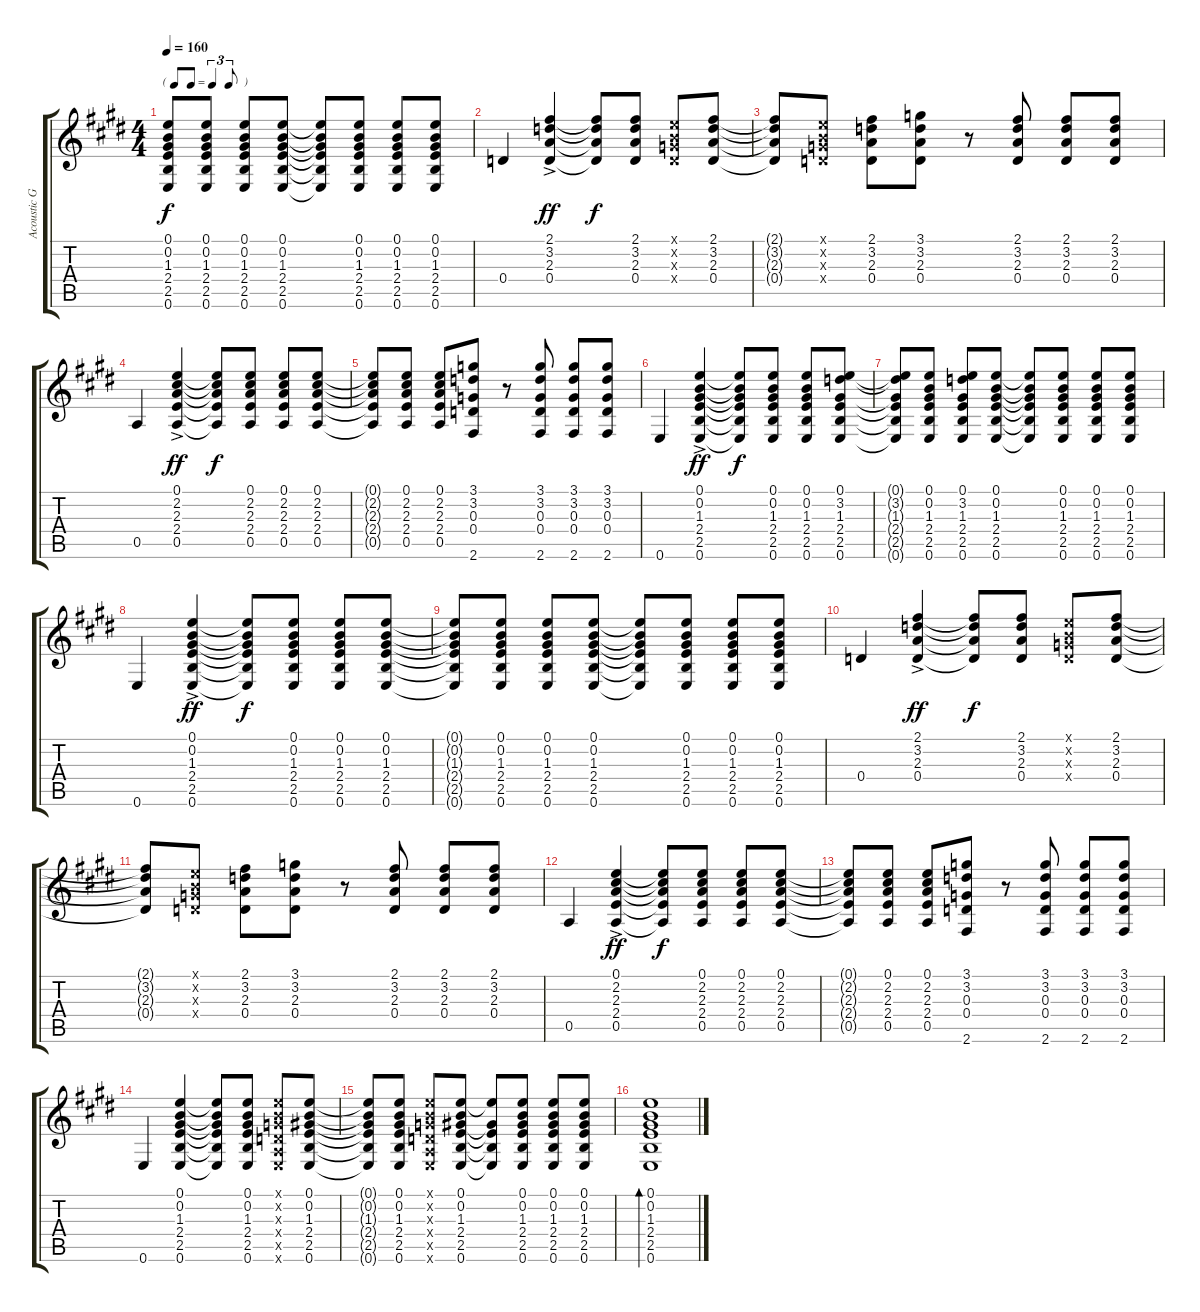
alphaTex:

\track ("Acoustic Guitar" "Acoustic G") {instrument acousticguitarsteel}
\staff {score tabs}
\tuning (E4 B3 G3 D3 A2 E2) {hide}
\ts (4 4)
\tf triplet8th
\tempo 160
\clef g2
\ks e
(0.1{t} 0.2{t} 1.3{t} 2.4{t} 2.5{t} 0.6{t}).8{dy f} (0.1 0.2 1.3 2.4 2.5 0.6).8 (0.1 0.2 1.3 2.4 2.5 0.6).8 (0.1 0.2 1.3 2.4 2.5 0.6).8 (0.1{t} 0.2{t} 1.3{t} 2.4{t} 2.5{t} 0.6{t}).8 (0.1 0.2 1.3 2.4 2.5 0.6).8 (0.1 0.2 1.3 2.4 2.5 0.6).8 (0.1 0.2 1.3 2.4 2.5 0.6).8 |
0.4.4 (2.1{ac} 3.2{ac} 2.3{ac} 0.4{ac}).4{dy ff} (2.1{t} 3.2{t} 2.3{t} 0.4{t}).8{dy f} (2.1 3.2 2.3 0.4).8 (0.1{x} 0.2{x} 0.3{x} 0.4{x}).8 (2.1 3.2 2.3 0.4).8 |
(2.1{t} 3.2{t} 2.3{t} 0.4{t}).8 (0.1{x} 0.2{x} 0.3{x} 0.4{x}).8 (2.1 3.2 2.3 0.4).8 (3.1 3.2 2.3 0.4).8 r.8 (2.1 3.2 2.3 0.4).8 (2.1 3.2 2.3 0.4).8 (2.1 3.2 2.3 0.4).8 |
0.5.4 (0.1{ac} 2.2{ac} 2.3{ac} 2.4{ac} 0.5{ac}).4{dy ff} (0.1{t} 2.2{t} 2.3{t} 2.4{t} 0.5{t}).8{dy f} (0.1 2.2 2.3 2.4 0.5).8 (0.1 2.2 2.3 2.4 0.5).8 (0.1 2.2 2.3 2.4 0.5).8 |
(0.1{t} 2.2{t} 2.3{t} 2.4{t} 0.5{t}).8 (0.1 2.2 2.3 2.4 0.5).8 (0.1 2.2 2.3 2.4 0.5).8 (3.1 3.2 0.3 0.4 2.6).8 r.8 (3.1 3.2 0.3 0.4 2.6).8 (3.1 3.2 0.3 0.4 2.6).8 (3.1 3.2 0.3 0.4 2.6).8 |
0.6.4 (0.1{ac} 0.2{ac} 1.3{ac} 2.4{ac} 2.5{ac} 0.6{ac}).4{dy ff} (0.1{t} 0.2{t} 1.3{t} 2.4{t} 2.5{t} 0.6{t}).8{dy f} (0.1 0.2 1.3 2.4 2.5 0.6).8 (0.1 0.2 1.3 2.4 2.5 0.6).8 (0.1 3.2 1.3 2.4 2.5 0.6).8 |
(0.1{t} 3.2{t} 1.3{t} 2.4{t} 2.5{t} 0.6{t}).8 (0.1 0.2 1.3 2.4 2.5 0.6).8 (0.1 3.2 1.3 2.4 2.5 0.6).8 (0.1 0.2 1.3 2.4 2.5 0.6).8 (0.1{t} 0.2{t} 1.3{t} 2.4{t} 2.5{t} 0.6{t}).8 (0.1 0.2 1.3 2.4 2.5 0.6).8 (0.1 0.2 1.3 2.4 2.5 0.6).8 (0.1 0.2 1.3 2.4 2.5 0.6).8 |
0.6.4 (0.1{ac} 0.2{ac} 1.3{ac} 2.4{ac} 2.5{ac} 0.6{ac}).4{dy ff} (0.1{t} 0.2{t} 1.3{t} 2.4{t} 2.5{t} 0.6{t}).8{dy f} (0.1 0.2 1.3 2.4 2.5 0.6).8 (0.1 0.2 1.3 2.4 2.5 0.6).8 (0.1 0.2 1.3 2.4 2.5 0.6).8 |
(0.1{t} 0.2{t} 1.3{t} 2.4{t} 2.5{t} 0.6{t}).8 (0.1 0.2 1.3 2.4 2.5 0.6).8 (0.1 0.2 1.3 2.4 2.5 0.6).8 (0.1 0.2 1.3 2.4 2.5 0.6).8 (0.1{t} 0.2{t} 1.3{t} 2.4{t} 2.5{t} 0.6{t}).8 (0.1 0.2 1.3 2.4 2.5 0.6).8 (0.1 0.2 1.3 2.4 2.5 0.6).8 (0.1 0.2 1.3 2.4 2.5 0.6).8 |
0.4.4 (2.1{ac} 3.2{ac} 2.3{ac} 0.4{ac}).4{dy ff} (2.1{t} 3.2{t} 2.3{t} 0.4{t}).8{dy f} (2.1 3.2 2.3 0.4).8 (0.1{x} 0.2{x} 0.3{x} 0.4{x}).8 (2.1 3.2 2.3 0.4).8 |
(2.1{t} 3.2{t} 2.3{t} 0.4{t}).8 (0.1{x} 0.2{x} 0.3{x} 0.4{x}).8 (2.1 3.2 2.3 0.4).8 (3.1 3.2 2.3 0.4).8 r.8 (2.1 3.2 2.3 0.4).8 (2.1 3.2 2.3 0.4).8 (2.1 3.2 2.3 0.4).8 |
0.5.4 (0.1{ac} 2.2{ac} 2.3{ac} 2.4{ac} 0.5{ac}).4{dy ff} (0.1{t} 2.2{t} 2.3{t} 2.4{t} 0.5{t}).8{dy f} (0.1 2.2 2.3 2.4 0.5).8 (0.1 2.2 2.3 2.4 0.5).8 (0.1 2.2 2.3 2.4 0.5).8 |
(0.1{t} 2.2{t} 2.3{t} 2.4{t} 0.5{t}).8 (0.1 2.2 2.3 2.4 0.5).8 (0.1 2.2 2.3 2.4 0.5).8 (3.1 3.2 0.3 0.4 2.6).8 r.8 (3.1 3.2 0.3 0.4 2.6).8 (3.1 3.2 0.3 0.4 2.6).8 (3.1 3.2 0.3 0.4 2.6).8 |
0.6.4 (0.1 0.2 1.3 2.4 2.5 0.6).4 (0.1{t} 0.2{t} 1.3{t} 2.4{t} 2.5{t} 0.6{t}).8 (0.1 0.2 1.3 2.4 2.5 0.6).8 (0.1{x} 0.2{x} 0.3{x} 0.4{x} 0.5{x} 0.6{x}).8 (0.1 0.2 1.3 2.4 2.5 0.6).8 |
(0.1{t} 0.2{t} 1.3{t} 2.4{t} 2.5{t} 0.6{t}).8 (0.1 0.2 1.3 2.4 2.5 0.6).8 (0.1{x} 0.2{x} 0.3{x} 0.4{x} 0.5{x} 0.6{x}).8 (0.1 0.2 1.3 2.4 2.5 0.6).8 (0.1{t} 1.3{t} 2.4{t} 2.5{t} 0.6{t}).8 (0.1 0.2 1.3 2.4 2.5 0.6).8 (0.1 0.2 1.3 2.4 2.5 0.6).8 (0.1 0.2 1.3 2.4 2.5 0.6).8 |
(0.1 0.2 1.3 2.4 2.5 0.6).1{bd 120}
